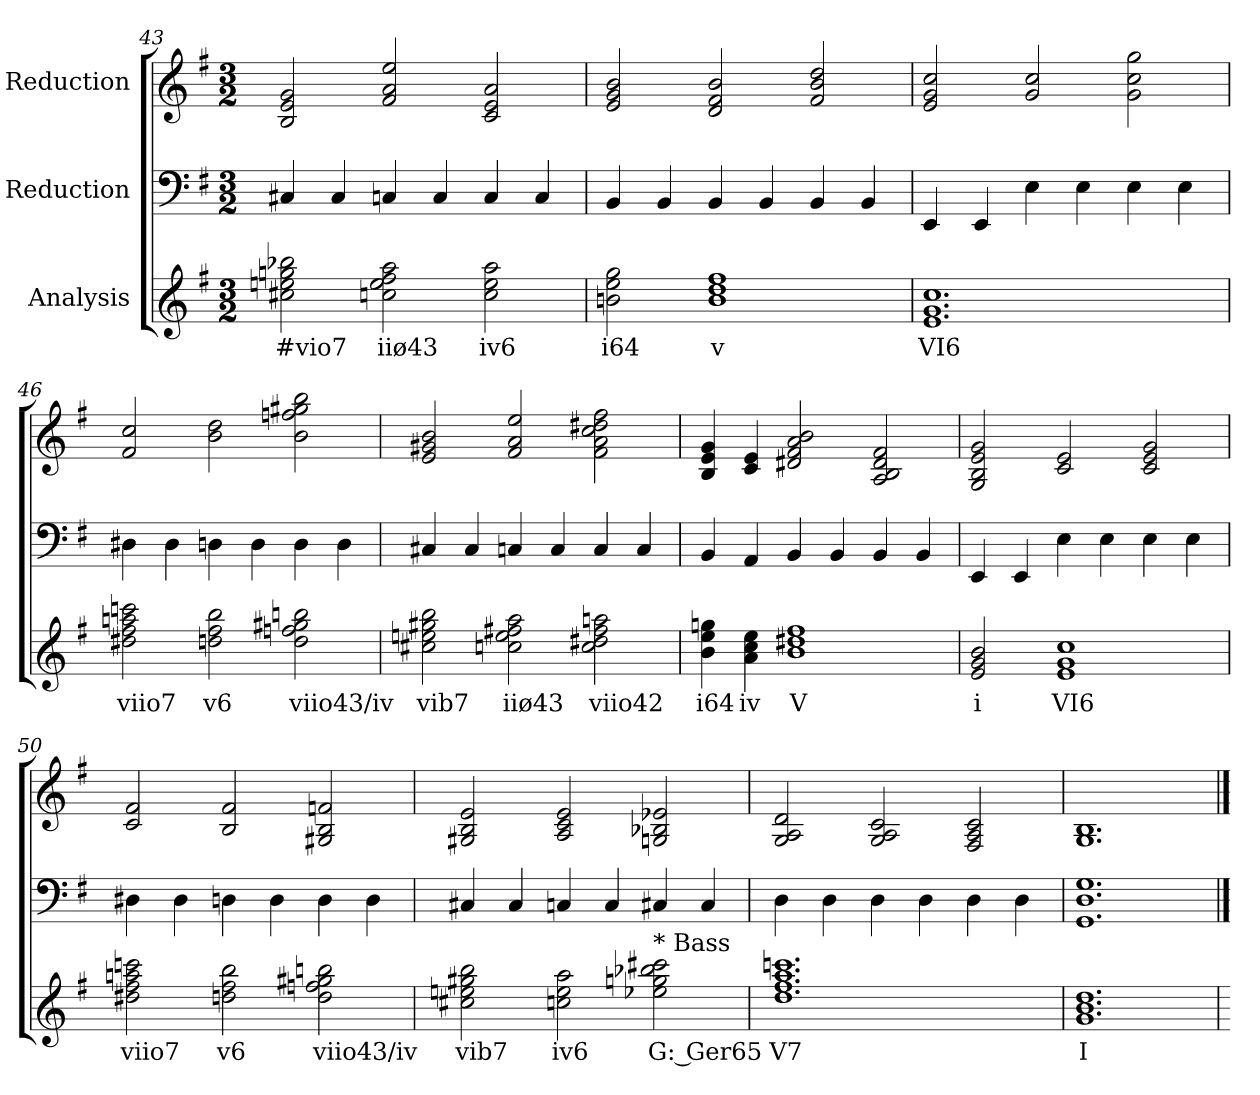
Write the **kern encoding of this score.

**kern	**text	**kern	**kern
*part3	*part3	*part2	*part1
*staff3	*staff3	*staff2	*staff1
*I"Analysis	*	*I"Reduction	*I"Reduction
*	*	*clefF4	*clefG2
*k[f#]	*	*k[f#]	*k[f#]
*M3/2	*	*M3/2	*M3/2
=43	=43	=43	=43
2cc#X 2een 2ggn 2bb-X	#vio7	4C#X/	2B/ 2e/ 2g/
.	.	4C#/	.
2ccn 2ee 2ff# 2aa	iiø43	4Cn/	2f#/ 2a/ 2ee/
.	.	4C/	.
2cc 2ee 2aa	iv6	4C/	2c/ 2e/ 2a/
.	.	4C/	.
=44	=44	=44	=44
2bn 2ee 2gg	i64	4BB/	2e/ 2g/ 2b/
.	.	4BB/	.
1b 1dd 1ff#	v	4BB/	2d/ 2f#/ 2b/
.	.	4BB/	.
.	.	4BB/	2f#/ 2b/ 2dd/
.	.	4BB/	.
!!LO:PB:g=z
=45	=45	=45	=45
1.e 1.g 1.cc	VI6	4EE/	2e/ 2g/ 2cc/
.	.	4EE/	.
.	.	4E\	2g/ 2cc/
.	.	4E\	.
.	.	4E\	2g\ 2cc\ 2gg\
.	.	4E\	.
=46	=46	=46	=46
2dd#X 2ff# 2aan 2cccn	viio7	4D#X\	2f#/ 2cc/
.	.	4D#\	.
2ddn 2ff# 2bb	v6	4Dn\	2b\ 2dd\
.	.	4D\	.
2dd 2ffn 2gg#X 2bbn	viio43/iv	4D\	2b\ 2ffn\ 2gg#X\ 2bb\
.	.	4D\	.
=47	=47	=47	=47
2cc#X 2een 2gg#X 2bb	vib7	4C#X/	2e/ 2g#X/ 2b/
.	.	4C#/	.
2ccn 2ee 2ff#X 2aa	iiø43	4Cn/	2f#/ 2a/ 2ee/
.	.	4C/	.
2cc 2dd#X 2ff# 2aan	viio42	4C/	2f#\ 2a\ 2cc\ 2dd#X\ 2ff#\
.	.	4C/	.
=48	=48	=48	=48
4b 4ee 4ggn	i64	4BB/	4B/ 4e/ 4g/
4a 4cc 4ee	iv	4AA/	4c/ 4e/
1b 1dd#X 1ff#	V	4BB/	2d#X/ 2f#/ 2a/ 2b/
.	.	4BB/	.
.	.	4BB/	2A/ 2B/ 2d#/ 2f#/
.	.	4BB/	.
!!LO:LB:g=z
=49	=49	=49	=49
2e 2g 2b	i	4EE/	2G/ 2B/ 2e/ 2g/
.	.	4EE/	.
1e 1g 1cc	VI6	4E\	2c/ 2e/
.	.	4E\	.
.	.	4E\	2c/ 2e/ 2g/
.	.	4E\	.
=50	=50	=50	=50
2dd#X 2ff# 2aan 2cccn	viio7	4D#X\	2c/ 2f#/
.	.	4D#\	.
2ddn 2ff# 2bb	v6	4Dn\	2B/ 2f#/
.	.	4D\	.
2dd 2ffn 2gg#X 2bbn	viio43/iv	4D\	2G#X/ 2B/ 2fn/
.	.	4D\	.
=51	=51	=51	=51
2cc#X 2een 2gg#X 2bb	vib7	4C#X/	2G#X/ 2B/ 2e/
.	.	4C#/	.
2ccn 2ee 2aa	iv6	4Cn/	2A/ 2c/ 2e/
.	.	4C/	.
!LO:TX:t=* Bass	!	!	!
2ee-X 2ggn 2bb-X 2ccc#X	G: Ger65	4C#X/	2Gn/ 2B-X/ 2e-X/
.	.	4C#/	.
=52	=52	=52	=52
1.dd 1.ff# 1.aa 1.cccn	V7	4D\	2G/ 2A/ 2d/
.	.	4D\	.
.	.	4D\	2G/ 2A/ 2c/
.	.	4D\	.
.	.	4D\	2F#/ 2A/ 2c/
.	.	4D\	.
=53	=53	=53	=53
1.g 1.b 1.dd	I	1.GG 1.D 1.G	1.G 1.B
=	==	==	==
*-	*-	*-	*-
